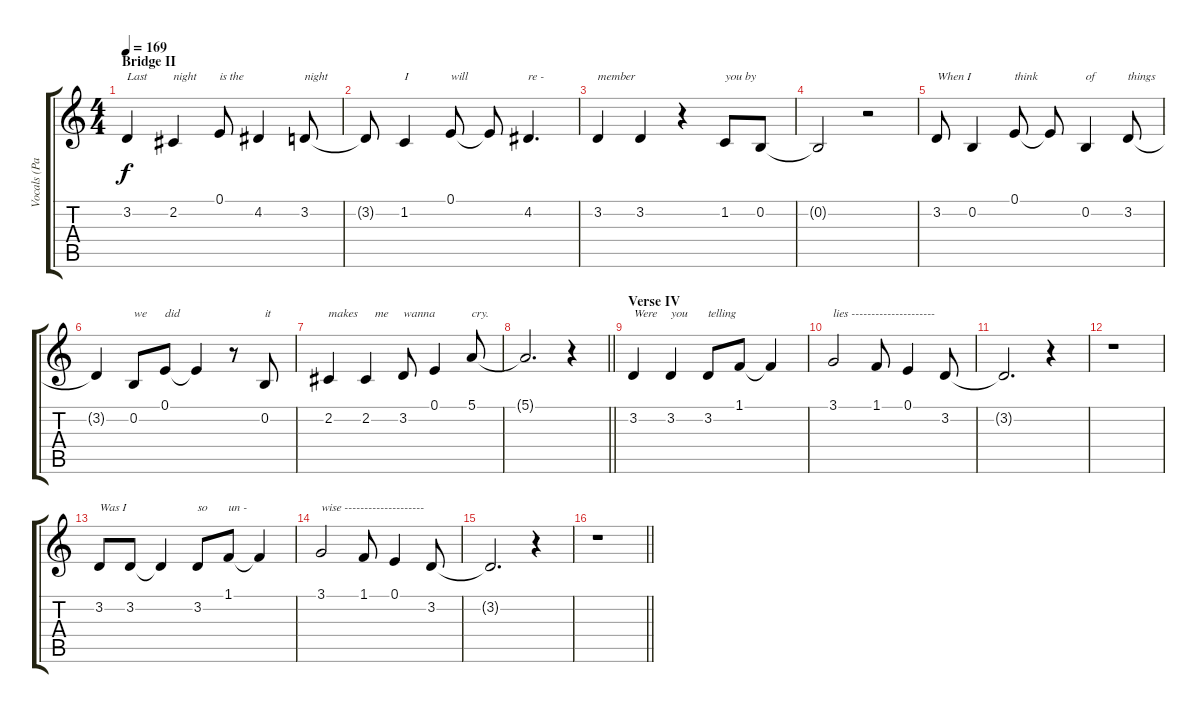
\track ("Vocals (Paul)" "Vocals (Pa") {instrument altosax}
\staff {score tabs}
\tuning (E4 B3 G3 D3 A2 E2) {hide}
\ts (4 4)
\section ("" "Bridge II")
\tempo 169
\clef g2
\ks c
3.2.4{txt "Last" dy f} 2.2.4{txt "night"} 0.1.8{txt "is the"} 4.2.4 3.2.8{txt "night"} |
3.2{t}.8 1.2.4{txt "I"} 0.1.8{txt "will"} 0.1{t}.8 4.2.4{d txt "re -"} |
3.2.4{txt "member"} 3.2.4 r.4 1.2.8{txt "you by"} 0.2.8 |
0.2{t}.2 r.2 |
3.2.8{txt "When I"} 0.2.4 0.1.8{txt "think"} 0.1{t}.8 0.2.4{txt "of"} 3.2.8{txt "things"} |
3.2{t}.4 0.2.8{txt "we"} 0.1.8{txt "did"} 0.1{t}.4 r.8 0.2.8{txt "it"} |
2.2.4{txt "makes"} 2.2.4{txt "   me"} 3.2.8{txt "wanna"} 0.1.4 5.1.8{txt "cry."} |
\barLineRight lightlight
5.1{t}.2{d} r.4 |
\section ("" "Verse IV")
3.2.4{txt "Were"} 3.2.4{txt "you"} 3.2.8{txt "telling"} 1.1.8 1.1{t}.4 |
3.1.2{txt "lies ---------------------"} 1.1.8 0.1.4 3.2.8 |
3.2{t}.2{d} r.4 |
r.1 |
3.2.8{txt "Was I"} 3.2.8 3.2{t}.4 3.2.8{txt "so"} 1.1.8{txt "un -"} 1.1{t}.4 |
3.1.2{txt "wise --------------------"} 1.1.8 0.1.4 3.2.8 |
3.2{t}.2{d} r.4 |
\barLineRight lightlight
r.1
